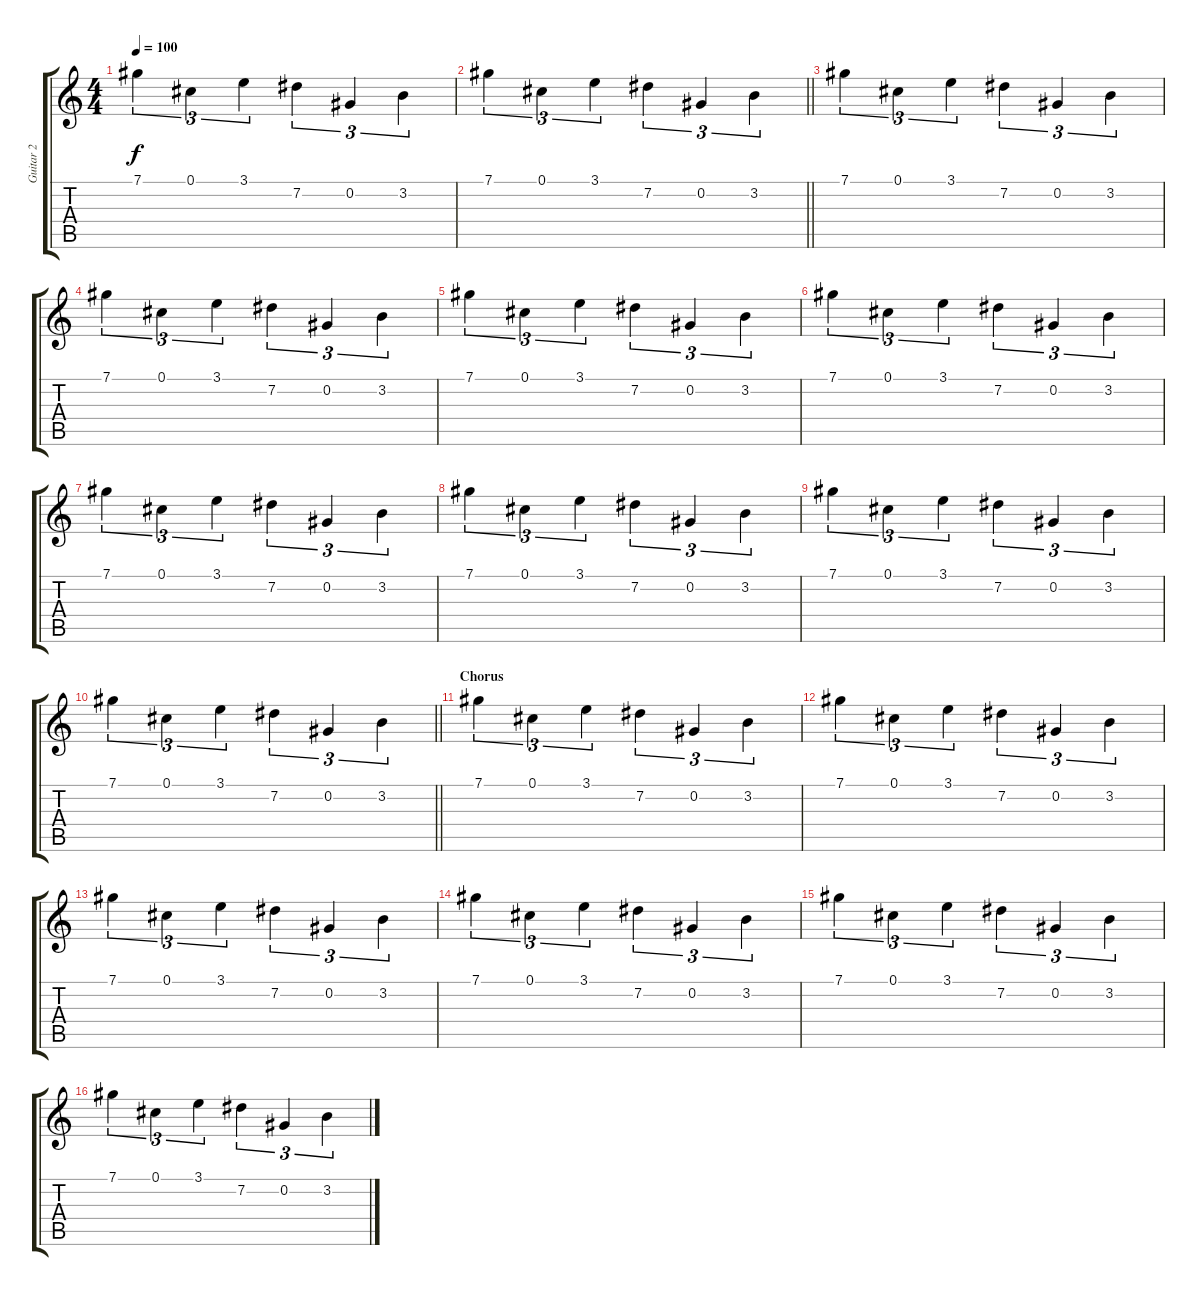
\track ("Guitar 2" "Guitar 2") {instrument distortionguitar}
\staff {score tabs}
\tuning (Db4 Ab3 E3 B2 Gb2 Db2) {hide}
\ts (4 4)
\tempo 100
\clef g2
\ks c
7.1.4{tu (3 2) dy f} 0.1.4{tu (3 2)} 3.1.4{tu (3 2)} 7.2.4{tu (3 2)} 0.2.4{tu (3 2)} 3.2.4{tu (3 2)} |
\barLineRight lightlight
7.1.4{tu (3 2)} 0.1.4{tu (3 2)} 3.1.4{tu (3 2)} 7.2.4{tu (3 2)} 0.2.4{tu (3 2)} 3.2.4{tu (3 2)} |
7.1.4{tu (3 2)} 0.1.4{tu (3 2)} 3.1.4{tu (3 2)} 7.2.4{tu (3 2)} 0.2.4{tu (3 2)} 3.2.4{tu (3 2)} |
7.1.4{tu (3 2)} 0.1.4{tu (3 2)} 3.1.4{tu (3 2)} 7.2.4{tu (3 2)} 0.2.4{tu (3 2)} 3.2.4{tu (3 2)} |
7.1.4{tu (3 2)} 0.1.4{tu (3 2)} 3.1.4{tu (3 2)} 7.2.4{tu (3 2)} 0.2.4{tu (3 2)} 3.2.4{tu (3 2)} |
7.1.4{tu (3 2)} 0.1.4{tu (3 2)} 3.1.4{tu (3 2)} 7.2.4{tu (3 2)} 0.2.4{tu (3 2)} 3.2.4{tu (3 2)} |
7.1.4{tu (3 2)} 0.1.4{tu (3 2)} 3.1.4{tu (3 2)} 7.2.4{tu (3 2)} 0.2.4{tu (3 2)} 3.2.4{tu (3 2)} |
7.1.4{tu (3 2)} 0.1.4{tu (3 2)} 3.1.4{tu (3 2)} 7.2.4{tu (3 2)} 0.2.4{tu (3 2)} 3.2.4{tu (3 2)} |
7.1.4{tu (3 2)} 0.1.4{tu (3 2)} 3.1.4{tu (3 2)} 7.2.4{tu (3 2)} 0.2.4{tu (3 2)} 3.2.4{tu (3 2)} |
\barLineRight lightlight
7.1.4{tu (3 2)} 0.1.4{tu (3 2)} 3.1.4{tu (3 2)} 7.2.4{tu (3 2)} 0.2.4{tu (3 2)} 3.2.4{tu (3 2)} |
\section ("" "Chorus")
7.1.4{tu (3 2)} 0.1.4{tu (3 2)} 3.1.4{tu (3 2)} 7.2.4{tu (3 2)} 0.2.4{tu (3 2)} 3.2.4{tu (3 2)} |
7.1.4{tu (3 2)} 0.1.4{tu (3 2)} 3.1.4{tu (3 2)} 7.2.4{tu (3 2)} 0.2.4{tu (3 2)} 3.2.4{tu (3 2)} |
7.1.4{tu (3 2)} 0.1.4{tu (3 2)} 3.1.4{tu (3 2)} 7.2.4{tu (3 2)} 0.2.4{tu (3 2)} 3.2.4{tu (3 2)} |
7.1.4{tu (3 2)} 0.1.4{tu (3 2)} 3.1.4{tu (3 2)} 7.2.4{tu (3 2)} 0.2.4{tu (3 2)} 3.2.4{tu (3 2)} |
7.1.4{tu (3 2)} 0.1.4{tu (3 2)} 3.1.4{tu (3 2)} 7.2.4{tu (3 2)} 0.2.4{tu (3 2)} 3.2.4{tu (3 2)} |
7.1.4{tu (3 2)} 0.1.4{tu (3 2)} 3.1.4{tu (3 2)} 7.2.4{tu (3 2)} 0.2.4{tu (3 2)} 3.2.4{tu (3 2)}
